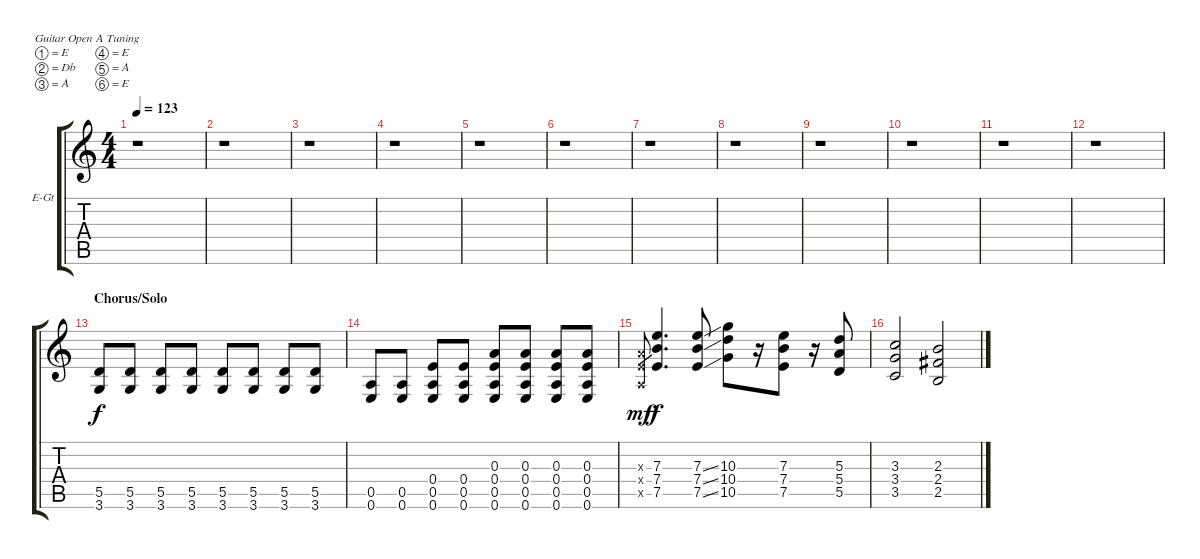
\bracketExtendMode groupsimilarinstruments
\firstSystemTrackNameOrientation horizontal
\otherSystemsTrackNameOrientation horizontal
\track ("Jack White - Guitar I (Rythm)" "E-Gt") {instrument overdrivenguitar}
\staff {score tabs}
\tuning (E4 Db4 A3 E3 A2 E2)
\ts (4 4)
\tempo 123
\clef g2
\ks c
r.1{dy f} |
r.1 |
r.1 |
r.1 |
r.1 |
r.1 |
r.1 |
r.1 |
r.1 |
r.1 |
r.1 |
r.1 |
\section ("" "Chorus/Solo")
(5.5 3.6).8 (5.5 3.6).8 (5.5 3.6).8 (5.5 3.6).8 (5.5 3.6).8 (5.5 3.6).8 (5.5 3.6).8 (5.5 3.6).8 |
(0.5 0.6).8 (0.5 0.6).8 (0.4 0.5 0.6).8 (0.4 0.5 0.6).8 (0.3 0.4 0.5 0.6).8 (0.3 0.4 0.5 0.6).8 (0.3 0.4 0.5 0.6).8 (0.3 0.4 0.5 0.6).8 |
(0.3{x} 0.4{x} 0.5{x}).8{gr dy mf} (7.3 7.4 7.5).4{d dy f} (7.3{ss} 7.4{ss} 7.5{ss}).8 (10.3 10.4 10.5).8 r.16 (7.3 7.4 7.5).8 r.16 (5.3 5.4 5.5).8 |
(3.3 3.4 3.5).2 (2.3 2.4 2.5).2
